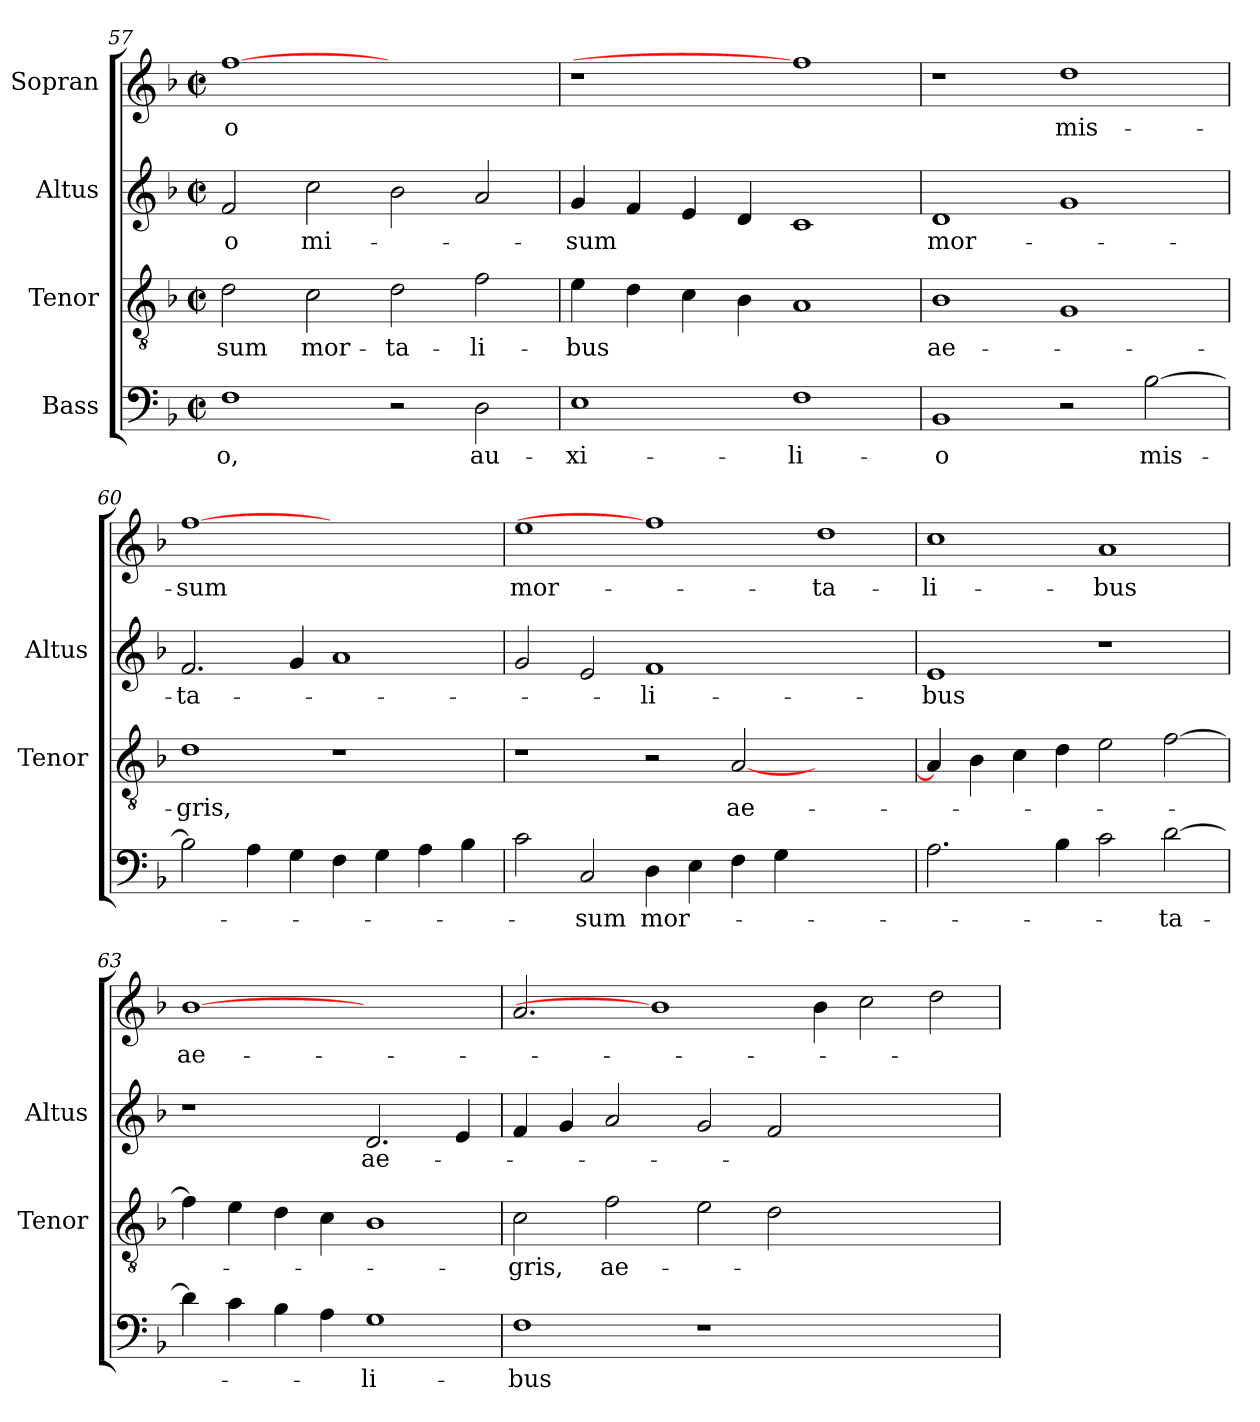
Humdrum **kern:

**kern	**text	**kern	**text	**kern	**text	**kern	**text
*part4	*part4	*part3	*part3	*part2	*part2	*part1	*part1
*staff4	*staff4	*staff3	*staff3	*staff2	*staff2	*staff1	*staff1
*I"Bass	*	*I"Tenor	*	*I"Altus	*	*I"Sopran	*
*	*	*I'Tenor	*	*I'Altus	*	*	*
*clefF4	*	*clefGv2	*	*clefG2	*	*clefG2	*
*	*	*ITrd7c12	*	*	*	*	*
*k[b-]	*	*k[b-]	*	*k[b-]	*	*k[b-]	*
*F:	*	*F:	*	*F:	*	*F:	*
*M2/2	*	*M2/2	*	*M2/2	*	*M2/2	*
*met(c|)	*	*met(c|)	*	*met(c|)	*	*met(c|)	*
=57	=57	=57	=57	=57	=57	=57	=57
!	!LO:LY:b:color=#000000	!	!	!	!	!	!
!	!	!	!LO:LY:b:color=#000000	!	!	!	!
!	!	!	!	!	!LO:LY:b:color=#000000	!	!
!	!	!	!	!	!	!	!LO:LY:b:color=#000000
1Fi	-o,	2Di\	-sum	2fi/	-o	[1ffi	-o
!	!	!	!LO:LY:b:color=#000000	!	!	!	!
!	!	!	!	!	!LO:LY:b:color=#000000	!	!
.	.	2Ci\	mor-	2cci\	mi-	.	.
!	!	!	!LO:LY:b:color=#000000	!	!	!	!
2r	.	2Di\	-ta-	2b-i\	.	1ryy	.
!	!LO:LY:b:color=#000000	!	!	!	!	!	!
!	!	!	!LO:LY:b:color=#000000	!	!	!	!
2Di\	au-	2Fi\	-li-	2ai/	.	.	.
!!LO:LB:g=z
=58	=58	=58	=58	=58	=58	=58	=58
!	!LO:LY:b:color=#000000	!	!	!	!	!	!
!	!	!	!LO:LY:b:color=#000000	!	!	!	!
!	!	!	!	!	!LO:LY:b:color=#000000	!LO:N:vis=1	!
1Ei	-xi-	4Ei\	-bus	4gi/	-sum	1r	.
.	.	4Di\	.	4fi/	.	.	.
.	.	4Ci\	.	4ei/	.	.	.
.	.	4BB-i\	.	4di/	.	.	.
!	!LO:LY:b:color=#000000	!	!	!	!	!	!
1Fi	-li-	1AAi	.	1ci	.	1ffi]	.
=59	=59	=59	=59	=59	=59	=59	=59
!	!LO:LY:b:color=#000000	!	!	!	!	!	!
!	!	!	!LO:LY:b:color=#000000	!	!	!	!
!	!	!	!	!	!LO:LY:b:color=#000000	!	!
1BB-i	-o	1BB-i	ae-	1di	mor-	1r	.
!	!	!	!	!	!	!	!LO:LY:b:color=#000000
2r	.	1GGi	.	1gi	.	1ddi	mis-
!	!LO:LY:b:color=#000000	!	!	!	!	!	!
[>2B-i\	mis-	.	.	.	.	.	.
=60	=60	=60	=60	=60	=60	=60	=60
!	!	!	!LO:LY:b:color=#000000	!	!	!	!
!	!	!	!	!	!LO:LY:b:color=#000000	!	!
!	!	!	!	!	!	!	!LO:LY:b:color=#000000
2B-i\]	.	1Di	-gris,	2.fi/	-ta-	[1ffi	-sum
4Ai\	.	.	.	.	.	.	.
4Gi\	.	.	.	4gi/	.	.	.
4Fi\	.	1r	.	1ai	.	1ryy	.
4Gi\	.	.	.	.	.	.	.
4Ai\	.	.	.	.	.	.	.
4B-i\	.	.	.	.	.	.	.
=61	=61	=61	=61	=61	=61	=61	=61
!	!	!	!	!	!	!	!LO:LY:b:color=#000000
2ci\	.	1r	.	2gi/	.	1eei	mor-
!	!LO:LY:b:color=#000000	!	!	!	!	!	!
2Ci/	-sum	.	.	2ei/	.	.	.
!	!LO:LY:b:color=#000000	!	!	!	!	!	!
!	!	!	!	!	!LO:LY:b:color=#000000	!	!
4Di\	mor-	2r	.	1fi	-li-	1ffi]	.
4Ei\	.	.	.	.	.	.	.
!	!	!	!LO:LY:b:color=#000000	!	!	!	!
4Fi\	.	[<2AAi/	ae-	.	.	.	.
4Gi\	.	.	.	.	.	.	.
!	!	!	!	!	!	!	!LO:LY:b:color=#000000
1ryy	.	1ryy	.	1ryy	.	1ddi	-ta-
=62	=62	=62	=62	=62	=62	=62	=62
!	!	!	!	!	!LO:LY:b:color=#000000	!	!
!	!	!	!	!	!	!	!LO:LY:b:color=#000000
2.Ai\	.	4AAi/]	.	1ei	-bus	1cci	-li-
.	.	4BB-i\	.	.	.	.	.
.	.	4Ci\	.	.	.	.	.
4B-i\	.	4Di\	.	.	.	.	.
!	!	!	!	!	!	!	!LO:LY:b:color=#000000
2ci\	.	2Ei\	.	1r	.	1ai	-bus
!	!LO:LY:b:color=#000000	!	!	!	!	!	!
[>2di\	-ta-	[>2Fi\	.	.	.	.	.
=63	=63	=63	=63	=63	=63	=63	=63
!	!	!	!	!	!	!	!LO:LY:b:color=#000000
4di\]	.	4Fi\]	.	1r	.	[1b-i	ae-
4ci\	.	4Ei\	.	.	.	.	.
4B-i\	.	4Di\	.	.	.	.	.
4Ai\	.	4Ci\	.	.	.	.	.
!	!LO:LY:b:color=#000000	!	!	!	!	!	!
!	!	!	!	!	!LO:LY:b:color=#000000	!	!
1Gi	-li-	1BB-i	.	2.di/	ae-	1ryy	.
.	.	.	.	4ei/	.	.	.
=64	=64	=64	=64	=64	=64	=64	=64
!	!LO:LY:b:color=#000000	!	!	!	!	!	!
!	!	!	!LO:LY:b:color=#000000	!	!	!	!
1Fi	-bus	2Ci\	-gris,	4fi/	.	2.ai/	.
.	.	.	.	4gi/	.	.	.
!	!	!	!LO:LY:b:color=#000000	!	!	!	!
.	.	2Fi\	ae-	2ai/	.	.	.
.	.	.	.	.	.	1b-i]	.
1r	.	2Ei\	.	2gi/	.	.	.
.	.	2Di\	.	2fi/	.	.	.
.	.	.	.	.	.	4b-i\	.
1ryy	.	1ryy	.	1ryy	.	2cci\	.
.	.	.	.	.	.	2ddi\	.
=	=	=	=	=	=	=	=
*-	*-	*-	*-	*-	*-	*-	*-
